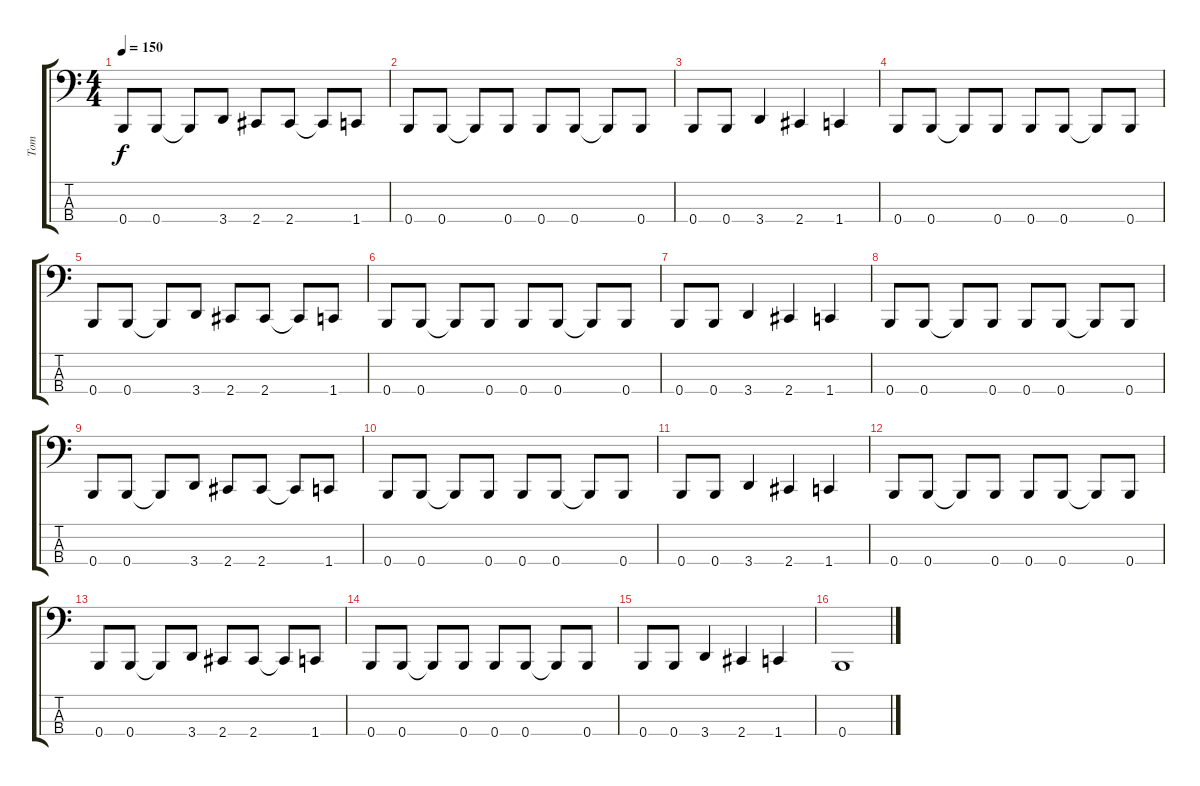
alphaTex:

\track ("Tom" "Tom") {instrument electricbasspick}
\staff {score tabs}
\tuning (D2 A1 E1 B0) {hide}
\ts (4 4)
\tempo 150
\clef f4
\ks c
0.4.8{dy f} 0.4.8 0.4{t}.8 3.4.8 2.4.8 2.4.8 2.4{t}.8 1.4.8 |
0.4.8 0.4.8 0.4{t}.8 0.4.8 0.4.8 0.4.8 0.4{t}.8 0.4.8 |
0.4.8 0.4.8 3.4.4 2.4.4 1.4.4 |
0.4.8 0.4.8 0.4{t}.8 0.4.8 0.4.8 0.4.8 0.4{t}.8 0.4.8 |
0.4.8 0.4.8 0.4{t}.8 3.4.8 2.4.8 2.4.8 2.4{t}.8 1.4.8 |
0.4.8 0.4.8 0.4{t}.8 0.4.8 0.4.8 0.4.8 0.4{t}.8 0.4.8 |
0.4.8 0.4.8 3.4.4 2.4.4 1.4.4 |
0.4.8 0.4.8 0.4{t}.8 0.4.8 0.4.8 0.4.8 0.4{t}.8 0.4.8 |
0.4.8 0.4.8 0.4{t}.8 3.4.8 2.4.8 2.4.8 2.4{t}.8 1.4.8 |
0.4.8 0.4.8 0.4{t}.8 0.4.8 0.4.8 0.4.8 0.4{t}.8 0.4.8 |
0.4.8 0.4.8 3.4.4 2.4.4 1.4.4 |
0.4.8 0.4.8 0.4{t}.8 0.4.8 0.4.8 0.4.8 0.4{t}.8 0.4.8 |
0.4.8 0.4.8 0.4{t}.8 3.4.8 2.4.8 2.4.8 2.4{t}.8 1.4.8 |
0.4.8 0.4.8 0.4{t}.8 0.4.8 0.4.8 0.4.8 0.4{t}.8 0.4.8 |
0.4.8 0.4.8 3.4.4 2.4.4 1.4.4 |
0.4.1
